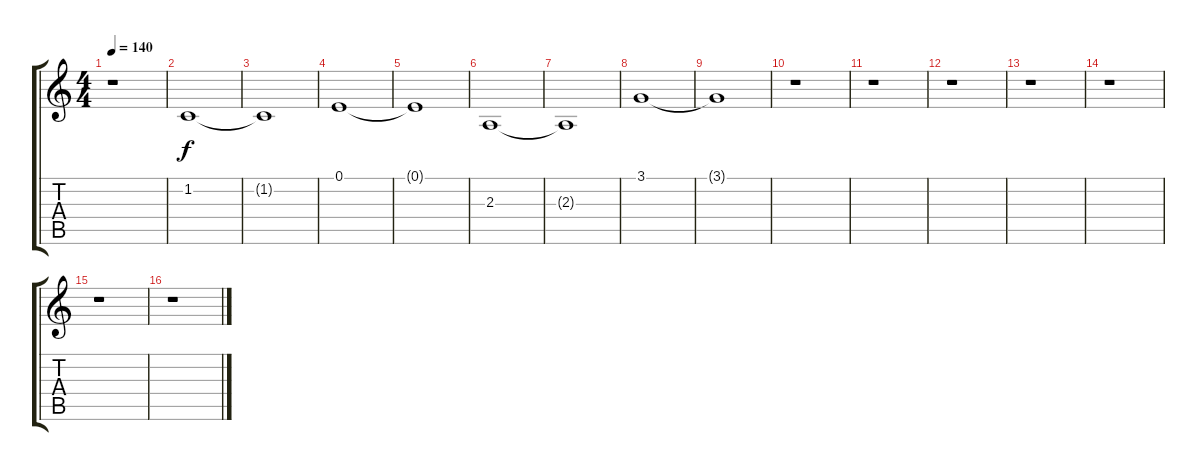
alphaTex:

\track "" {instrument pad2warm}
\staff {score tabs}
\tuning (E4 B3 G3 D3 A2 E2) {hide}
\ts (4 4)
\tempo 140
\clef g2
\ks c
r.1{dy f instrument pad2warm} |
1.2.1 |
1.2{t}.1 |
0.1.1 |
0.1{t}.1 |
2.3.1 |
2.3{t}.1 |
3.1.1 |
3.1{t}.1 |
r.1 |
r.1 |
r.1 |
r.1 |
r.1 |
r.1 |
r.1
